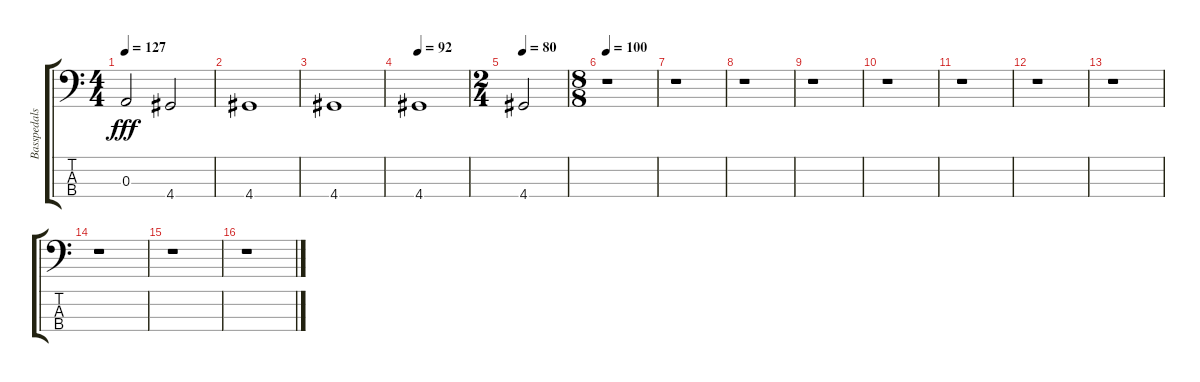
\track ("Basspedals" "Basspedals") {instrument electricguitarclean}
\staff {score tabs}
\tuning (G2 D2 A1 E1) {hide}
\ts (4 4)
\tempo 127
\clef f4
\ks c
0.3.2{dy fff} 4.4.2 |
4.4.1 |
4.4.1 |
\tempo 92
4.4.1 |
\ts (2 4)
\tempo 80
4.4.2 |
\ts (8 8)
\tempo 100
r.1 |
r.1 |
r.1 |
r.1 |
r.1 |
r.1 |
r.1 |
r.1 |
r.1 |
r.1 |
r.1
